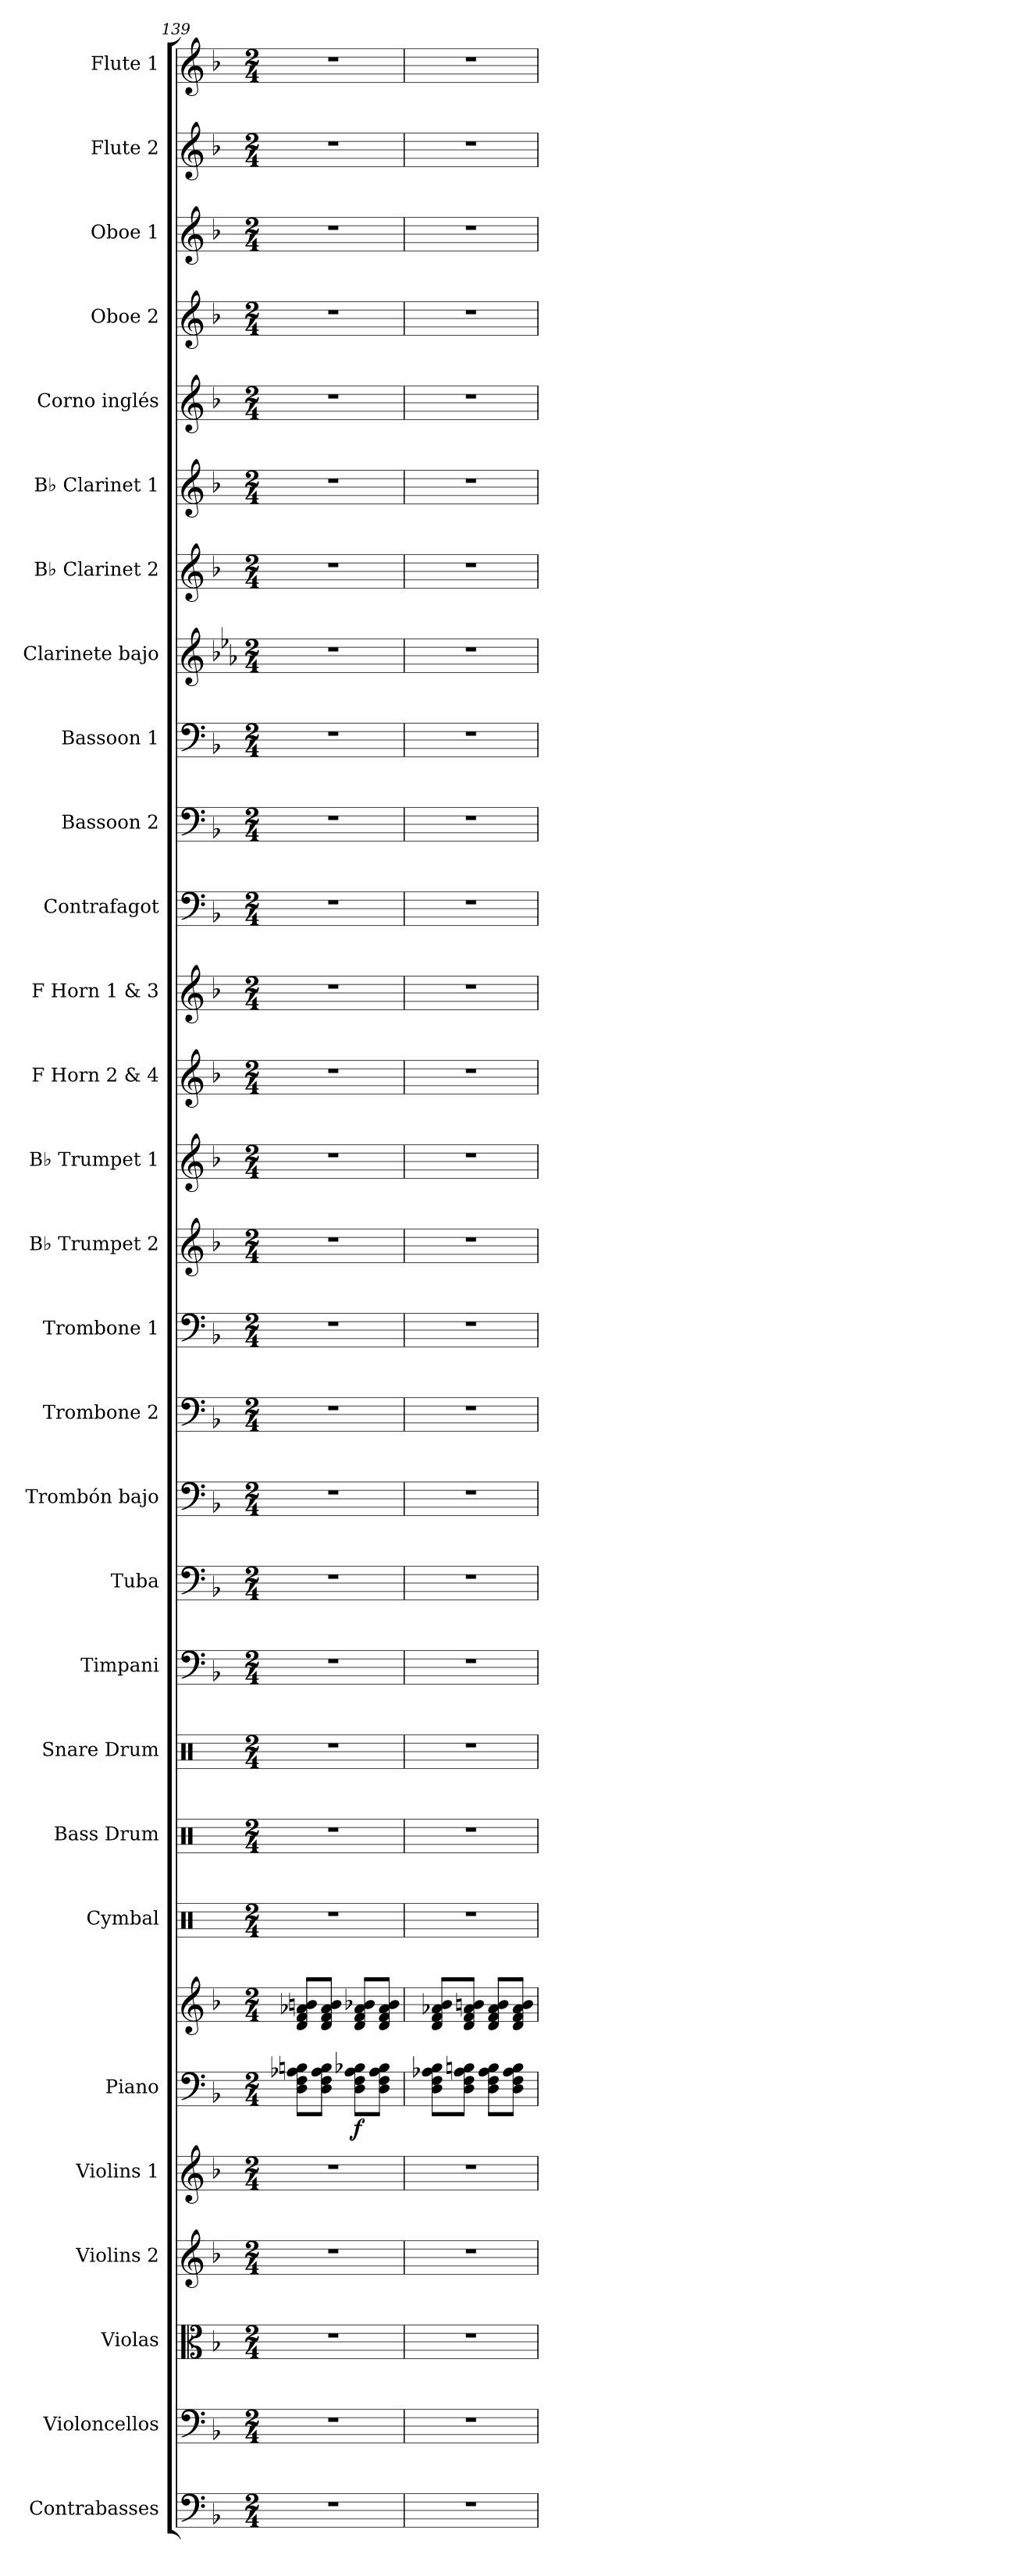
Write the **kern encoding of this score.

**kern	**kern	**kern	**kern	**kern	**kern	**kern	**dynam	**kern	**kern	**kern	**kern	**kern	**kern	**kern	**kern	**kern	**kern	**kern	**kern	**kern	**kern	**kern	**kern	**kern	**kern	**kern	**kern	**kern	**kern	**kern
*part29	*part28	*part27	*part26	*part25	*part24	*part24	*part24	*part23	*part22	*part21	*part20	*part19	*part18	*part17	*part16	*part15	*part14	*part13	*part12	*part11	*part10	*part9	*part8	*part7	*part6	*part5	*part4	*part3	*part2	*part1
*staff30	*staff29	*staff28	*staff27	*staff26	*staff25	*staff24	*staff24/25	*staff23	*staff22	*staff21	*staff20	*staff19	*staff18	*staff17	*staff16	*staff15	*staff14	*staff13	*staff12	*staff11	*staff10	*staff9	*staff8	*staff7	*staff6	*staff5	*staff4	*staff3	*staff2	*staff1
*I"Contrabasses	*I"Violoncellos	*I"Violas	*I"Violins 2	*I"Violins 1	*I"Piano	*	*	*I"Cymbal	*I"Bass Drum	*I"Snare Drum	*I"Timpani	*I"Tuba	*I"Trombón bajo	*I"Trombone 2	*I"Trombone 1	*I"B♭ Trumpet 2	*I"B♭ Trumpet 1	*I"F Horn 2 &amp; 4	*I"F Horn 1 &amp; 3	*I"Contrafagot	*I"Bassoon 2	*I"Bassoon 1	*I"Clarinete bajo	*I"B♭ Clarinet 2	*I"B♭ Clarinet 1	*I"Corno inglés	*I"Oboe 2	*I"Oboe 1	*I"Flute 2	*I"Flute 1
*I'Cbs.	*I'Vcs.	*I'Vlas.	*I'Vlns. 2	*I'Vlns. 1	*I'Pno.	*	*	*I'Cym.	*I'B. Dr.	*I'Sn. Dr.	*I'Timp.	*I'Tba.	*I'Tbn. B.	*I'Tbn. 2	*I'Tbn. 1	*I'B♭ Tpt. 2	*I'B♭ Tpt. 1	*I'F Hn. 2 4	*I'F Hn. 1 3	*I'Cfag.	*I'Bsn. 2	*I'Bsn. 1	*I'Cl. B.	*I'B♭ Cl. 2	*I'B♭ Cl. 1	*I'Cor. Ingl.	*I'Ob. 2	*I'Ob. 1	*I'Fl. 2	*I'Fl. 1
*clefF4	*clefF4	*clefC3	*clefG2	*clefG2	*clefF4	*clefG2	*	*clefX	*clefX	*clefX	*clefF4	*clefF4	*clefF4	*clefF4	*clefF4	*clefG2	*clefG2	*clefG2	*clefG2	*clefF4	*clefF4	*clefF4	*clefG2	*clefG2	*clefG2	*clefG2	*clefG2	*clefG2	*clefG2	*clefG2
*ITrd7c12	*	*	*	*	*	*	*	*	*	*	*	*	*	*	*	*ITrd1c2	*ITrd1c2	*ITrd4c7	*ITrd4c7	*ITrd7c12	*	*	*ITrd8c14	*ITrd1c2	*ITrd1c2	*ITrd4c7	*	*	*	*
*k[b-]	*k[b-]	*k[b-]	*k[b-]	*k[b-]	*k[b-]	*k[b-]	*	*k[]	*k[]	*k[]	*k[b-]	*k[b-]	*k[b-]	*k[b-]	*k[b-]	*k[b-e-a-]	*k[b-e-a-]	*k[b-e-]	*k[b-e-]	*k[b-]	*k[b-]	*k[b-]	*k[b-e-a-]	*k[b-e-a-]	*k[b-e-a-]	*k[b-e-]	*k[b-]	*k[b-]	*k[b-]	*k[b-]
*M2/4	*M2/4	*M2/4	*M2/4	*M2/4	*M2/4	*M2/4	*	*M2/4	*M2/4	*M2/4	*M2/4	*M2/4	*M2/4	*M2/4	*M2/4	*M2/4	*M2/4	*M2/4	*M2/4	*M2/4	*M2/4	*M2/4	*M2/4	*M2/4	*M2/4	*M2/4	*M2/4	*M2/4	*M2/4	*M2/4
=139	=139	=139	=139	=139	=139	=139	=139	=139	=139	=139	=139	=139	=139	=139	=139	=139	=139	=139	=139	=139	=139	=139	=139	=139	=139	=139	=139	=139	=139	=139
2r	2r	2r	2r	2r	8D\ 8F\ 8A-X\ 8Bn\L	8d/ 8f/ 8a-X/ 8bn/L	.	2r	2r	2r	2r	2r	2r	2r	2r	2r	2r	2r	2r	2r	2r	2r	2r	2r	2r	2r	2r	2r	2r	2r
.	.	.	.	.	8D\ 8F\ 8A-\ 8B\J	8d/ 8f/ 8a-/ 8b/J	.	.	.	.	.	.	.	.	.	.	.	.	.	.	.	.	.	.	.	.	.	.	.	.
!	!	!	!	!	!	!	!LO:DY:b=2	!	!	!	!	!	!	!	!	!	!	!	!	!	!	!	!	!	!	!	!	!	!	!
.	.	.	.	.	8D\ 8F\ 8A-\ 8B-X\L	8d/ 8f/ 8a-/ 8b-X/L	f	.	.	.	.	.	.	.	.	.	.	.	.	.	.	.	.	.	.	.	.	.	.	.
.	.	.	.	.	8D\ 8F\ 8A-\ 8B-\J	8d/ 8f/ 8a-/ 8b-/J	.	.	.	.	.	.	.	.	.	.	.	.	.	.	.	.	.	.	.	.	.	.	.	.
=140	=140	=140	=140	=140	=140	=140	=140	=140	=140	=140	=140	=140	=140	=140	=140	=140	=140	=140	=140	=140	=140	=140	=140	=140	=140	=140	=140	=140	=140	=140
2r	2r	2r	2r	2r	8D\ 8F\ 8A-X\ 8B-\L	8d/ 8f/ 8a-X/ 8b-/L	.	2r	2r	2r	2r	2r	2r	2r	2r	2r	2r	2r	2r	2r	2r	2r	2r	2r	2r	2r	2r	2r	2r	2r
.	.	.	.	.	8D\ 8F\ 8A-\ 8Bn\J	8d/ 8f/ 8a-/ 8bn/J	.	.	.	.	.	.	.	.	.	.	.	.	.	.	.	.	.	.	.	.	.	.	.	.
.	.	.	.	.	8D\ 8F\ 8A-\ 8B\L	8d/ 8f/ 8a-/ 8b/L	.	.	.	.	.	.	.	.	.	.	.	.	.	.	.	.	.	.	.	.	.	.	.	.
.	.	.	.	.	8D\ 8F\ 8A-\ 8B\J	8d/ 8f/ 8a-/ 8b/J	.	.	.	.	.	.	.	.	.	.	.	.	.	.	.	.	.	.	.	.	.	.	.	.
=	=	=	=	=	=	=	=	=	=	=	=	=	=	=	=	=	=	=	=	=	=	=	=	=	=	=	=	=	=	=
*-	*-	*-	*-	*-	*-	*-	*-	*-	*-	*-	*-	*-	*-	*-	*-	*-	*-	*-	*-	*-	*-	*-	*-	*-	*-	*-	*-	*-	*-	*-
